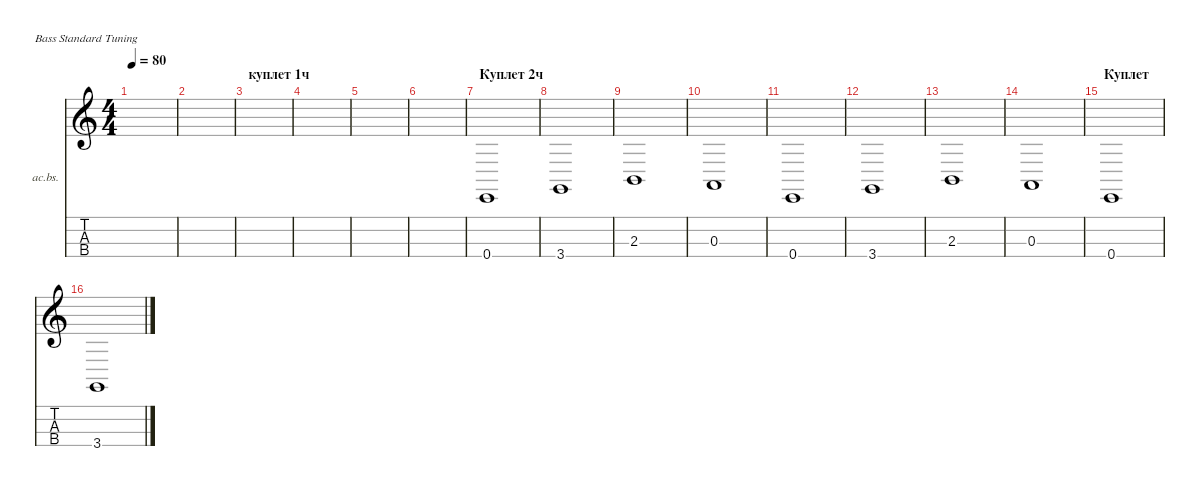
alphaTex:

\defaultSystemsLayout 4
\hideDynamics
\bracketExtendMode nobrackets
\firstSystemTrackNameOrientation horizontal
\otherSystemsTrackNameOrientation horizontal
\track ("Acoustic Bass" "ac.bs.") {instrument acousticbass}
\staff {score tabs}
\tuning (G2 D2 A1 E1)
\ts (4 4)
\tempo 80
\clef g2
\ks c
|
|
\section ("" "куплет 1ч")
|
|
|
|
\section ("" "Куплет 2ч")
0.4.1 |
3.4.1 |
2.3.1 |
0.3.1 |
0.4.1 |
3.4.1 |
2.3.1 |
0.3.1 |
\section ("" "Куплет")
0.4.1 |
3.4.1
